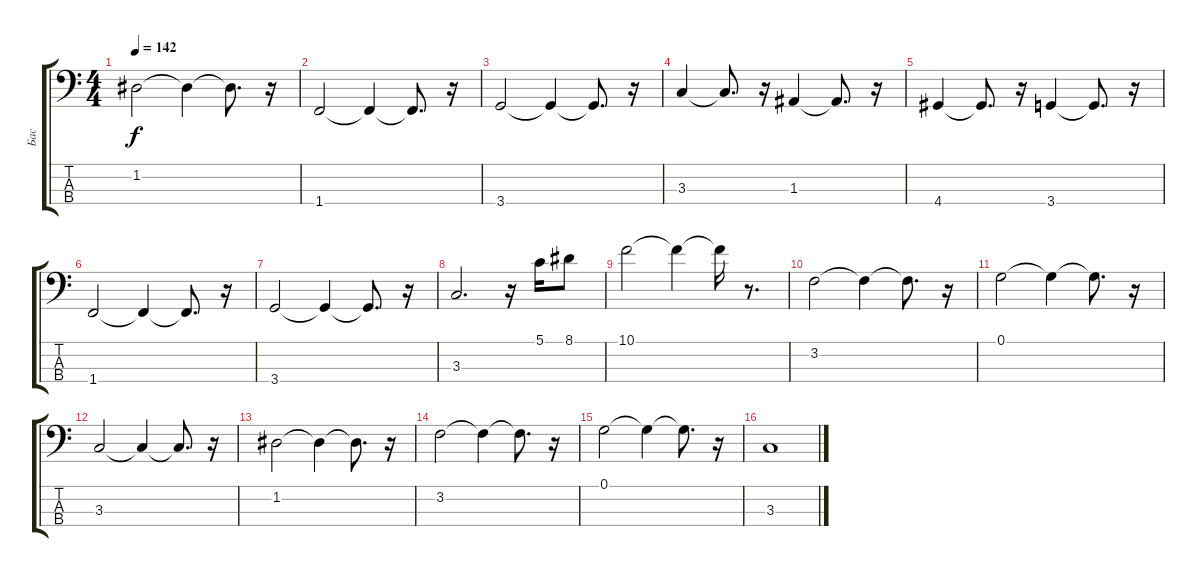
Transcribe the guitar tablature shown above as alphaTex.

\track ("Бас" "Бас") {instrument electricbassfinger}
\staff {score tabs}
\tuning (G2 D2 A1 E1) {hide}
\ts (4 4)
\tempo 142
\clef f4
\ks c
1.2.2{dy f} 1.2{t}.4 1.2{t}.8{d} r.16 |
1.4.2 1.4{t}.4 1.4{t}.8{d} r.16 |
3.4.2 3.4{t}.4 3.4{t}.8{d} r.16 |
3.3.4 3.3{t}.8{d} r.16 1.3.4 1.3{t}.8{d} r.16 |
4.4.4 4.4{t}.8{d} r.16 3.4.4 3.4{t}.8{d} r.16 |
1.4.2 1.4{t}.4 1.4{t}.8{d} r.16 |
3.4.2 3.4{t}.4 3.4{t}.8{d} r.16 |
3.3.2{d} r.16 5.1.16 8.1.8 |
10.1.2 10.1{t}.4 10.1{t}.16 r.8{d} |
3.2.2 3.2{t}.4 3.2{t}.8{d} r.16 |
0.1.2 0.1{t}.4 0.1{t}.8{d} r.16 |
3.3.2 3.3{t}.4 3.3{t}.8{d} r.16 |
1.2.2 1.2{t}.4 1.2{t}.8{d} r.16 |
3.2.2 3.2{t}.4 3.2{t}.8{d} r.16 |
0.1.2 0.1{t}.4 0.1{t}.8{d} r.16 |
3.3.1
